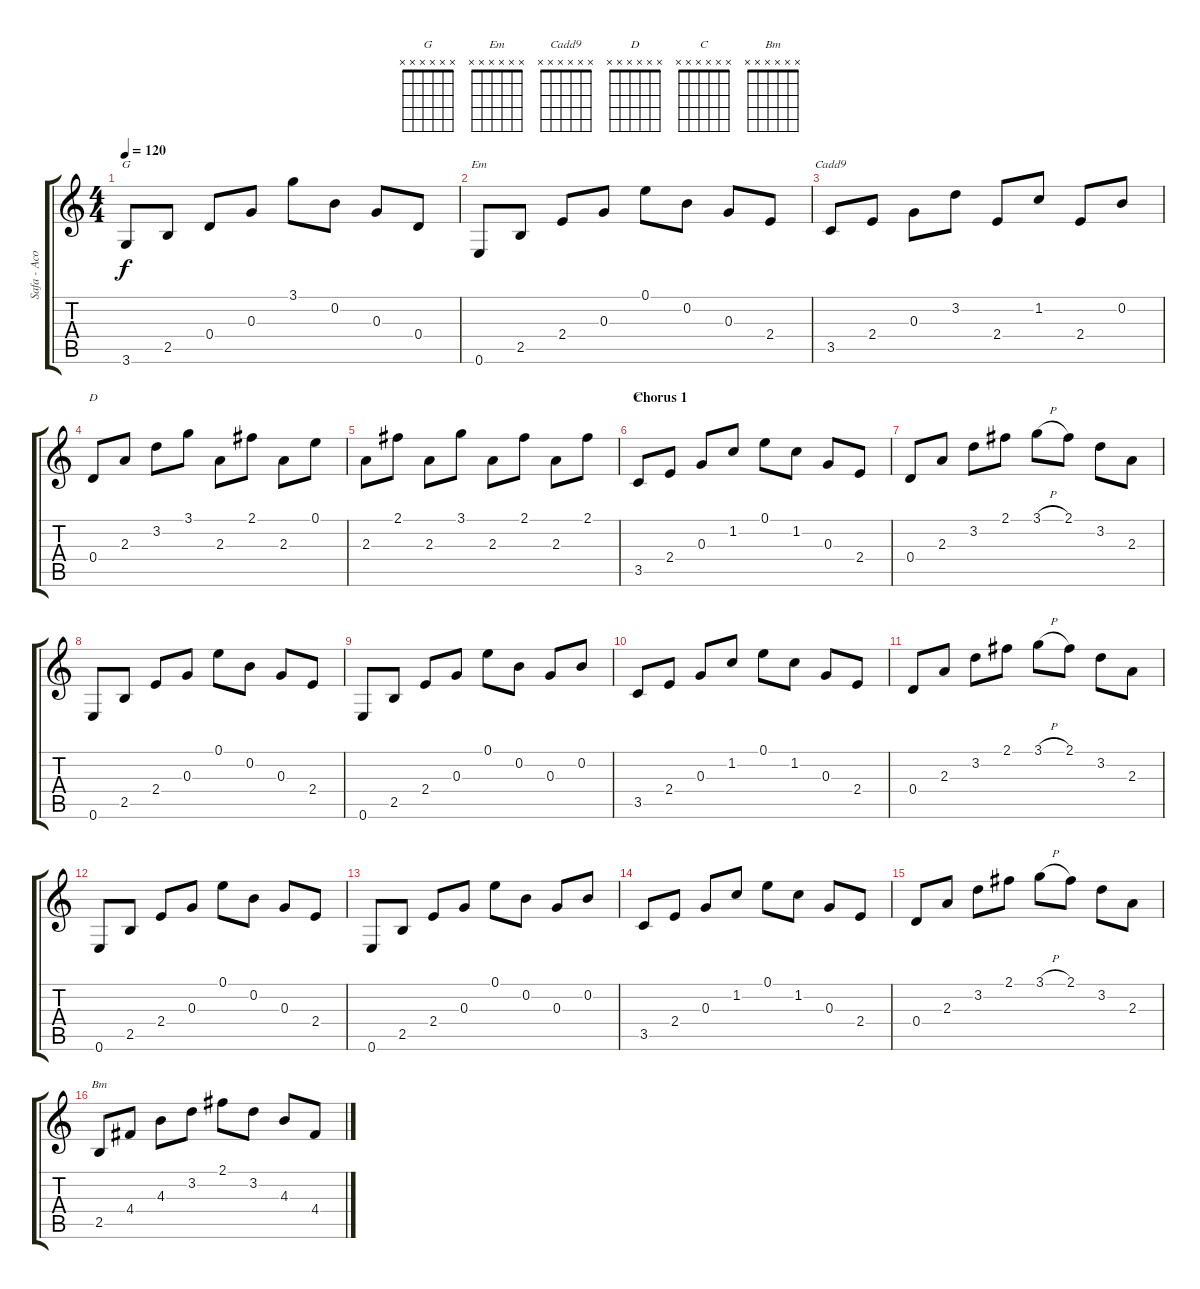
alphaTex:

\track ("Safa - Acoustic Guitar" "Safa - Aco") {instrument acousticguitarsteel}
\staff {score tabs}
\tuning (E4 B3 G3 D3 A2 E2) {hide}
\chord ("G" x x x x x x) {firstfret 0}
\chord ("Em" x x x x x x) {firstfret 0}
\chord ("Cadd9" x x x x x x) {firstfret 0}
\chord ("D" x x x x x x) {firstfret 0}
\chord ("C" x x x x x x) {firstfret 0}
\chord ("Bm" x x x x x x) {firstfret 0}
\ts (4 4)
\tempo 120
\clef g2
\ks c
3.6.8{ch "G" dy f} 2.5.8 0.4.8 0.3.8 3.1.8 0.2.8 0.3.8 0.4.8 |
0.6.8{ch "Em"} 2.5.8 2.4.8 0.3.8 0.1.8 0.2.8 0.3.8 2.4.8 |
3.5.8{ch "Cadd9"} 2.4.8 0.3.8 3.2.8 2.4.8 1.2.8 2.4.8 0.2.8 |
0.4.8{ch "D"} 2.3.8 3.2.8 3.1.8 2.3.8 2.1.8 2.3.8 0.1.8 |
2.3.8 2.1.8 2.3.8 3.1.8 2.3.8 2.1.8 2.3.8 2.1.8 |
\section ("" "Chorus 1")
3.5.8{ch "C"} 2.4.8 0.3.8 1.2.8 0.1.8 1.2.8 0.3.8 2.4.8 |
0.4.8 2.3.8 3.2.8 2.1.8 3.1{h}.8 2.1.8 3.2.8 2.3.8 |
0.6.8 2.5.8 2.4.8 0.3.8 0.1.8 0.2.8 0.3.8 2.4.8 |
0.6.8 2.5.8 2.4.8 0.3.8 0.1.8 0.2.8 0.3.8 0.2.8 |
3.5.8 2.4.8 0.3.8 1.2.8 0.1.8 1.2.8 0.3.8 2.4.8 |
0.4.8 2.3.8 3.2.8 2.1.8 3.1{h}.8 2.1.8 3.2.8 2.3.8 |
0.6.8 2.5.8 2.4.8 0.3.8 0.1.8 0.2.8 0.3.8 2.4.8 |
0.6.8 2.5.8 2.4.8 0.3.8 0.1.8 0.2.8 0.3.8 0.2.8 |
3.5.8 2.4.8 0.3.8 1.2.8 0.1.8 1.2.8 0.3.8 2.4.8 |
0.4.8 2.3.8 3.2.8 2.1.8 3.1{h}.8 2.1.8 3.2.8 2.3.8 |
2.5.8{ch "Bm"} 4.4.8 4.3.8 3.2.8 2.1.8 3.2.8 4.3.8 4.4.8
